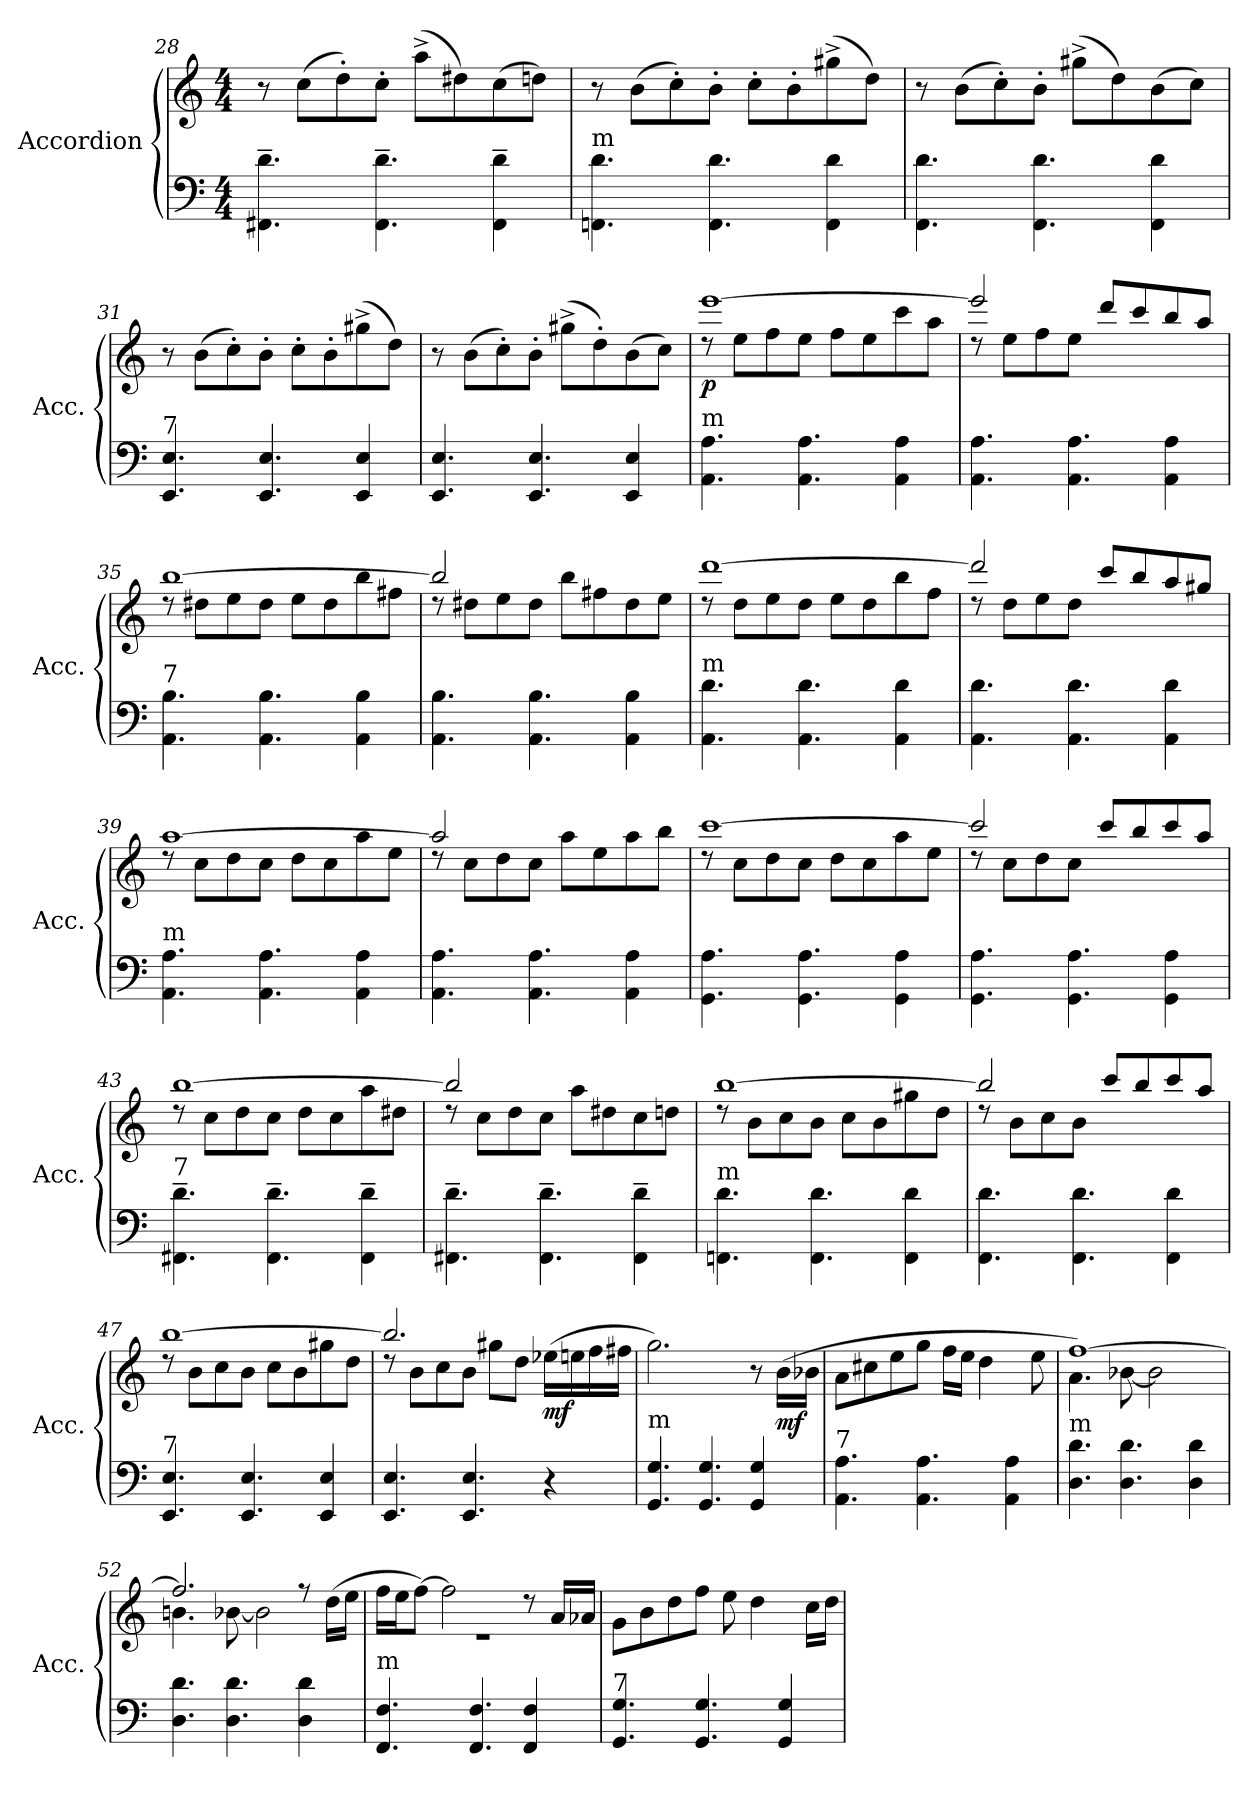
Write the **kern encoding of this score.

**kern	**kern	**dynam
*part1	*part1	*part1
*staff2	*staff1	*staff1/2
*I"Accordion	*	*
*I'Acc.	*	*
*clefF4	*clefG2	*
*k[]	*k[]	*
*M4/4	*M4/4	*
=28	=28	=28
4.FF#X\~ 4.d\~	8r	.
.	(>8cc\L	.
.	8dd'\)	.
4.FF#\~ 4.d\~	8cc'\J	.
.	(>8aa^\L	.
.	8dd#X\)	.
4FF#\~ 4d\~	(>8cc\	.
.	8ddn\J)	.
!!LO:PB:g=z
=29	=29	=29
!LO:TX:a:t=m	!	!
4.FFn\ 4.d\	8r	.
.	(>8b\L	.
.	8cc'\)	.
4.FF\ 4.d\	8b'\J	.
.	8cc'\L	.
.	8b'\	.
4FF\ 4d\	(>8gg#X^\	.
.	8dd\J)	.
=30	=30	=30
4.FF\ 4.d\	8r	.
.	(>8b\L	.
.	8cc'\)	.
4.FF\ 4.d\	8b'\J	.
.	(>8gg#X^\L	.
.	8dd\)	.
4FF\ 4d\	(>8b\	.
.	8cc\J)	.
=31	=31	=31
!LO:TX:a:t=7	!	!
4.EE/ 4.E/	8r	.
.	(>8b\L	.
.	8cc'\)	.
4.EE/ 4.E/	8b'\J	.
.	8cc'\L	.
.	8b'\	.
4EE/ 4E/	(>8gg#X^\	.
.	8dd\J)	.
=32	=32	=32
4.EE/ 4.E/	8r	.
.	(>8b\L	.
.	8cc'\)	.
4.EE/ 4.E/	8b'\J	.
.	(>8gg#X^\L	.
.	8dd'\)	.
4EE/ 4E/	(>8b\	.
.	8cc\J)	.
=33	=33	=33
*	*^	*
!LO:TX:a:t=m	!	!	!
!	!	!	!LO:DY:b
4.AA\ 4.A\	[1eee	8rdd	p
.	.	8ee\L	.
.	.	8ff\	.
4.AA\ 4.A\	.	8ee\J	.
.	.	8ff\L	.
.	.	8ee\	.
4AA\ 4A\	.	8ccc\	.
.	.	8aa\J	.
!!LO:LB:g=z	!!
=34	=34	=34	=34
4.AA\ 4.A\	2eee/]	8rdd	.
.	.	8ee\L	.
.	.	8ff\	.
4.AA\ 4.A\	.	8ee\J	.
.	8ddd/L	2ryy	.
.	8ccc/	.	.
4AA\ 4A\	8bb/	.	.
.	8aa/J	.	.
=35	=35	=35	=35
!LO:TX:a:t=7	!	!	!
4.AA\ 4.B\	[1bb	8rdd	.
.	.	8dd#X\L	.
.	.	8ee\	.
4.AA\ 4.B\	.	8dd#\J	.
.	.	8ee\L	.
.	.	8dd#\	.
4AA\ 4B\	.	8bb\	.
.	.	8ff#X\J	.
=36	=36	=36	=36
4.AA\ 4.B\	2bb/]	8rdd	.
.	.	8dd#X\L	.
.	.	8ee\	.
4.AA\ 4.B\	.	8dd#\J	.
.	2ryy	8bb\L	.
.	.	8ff#X\	.
4AA\ 4B\	.	8dd#\	.
.	.	8ee\J	.
=37	=37	=37	=37
!LO:TX:a:t=m	!	!	!
4.AA\ 4.d\	[1ddd	8rdd	.
.	.	8dd\L	.
.	.	8ee\	.
4.AA\ 4.d\	.	8dd\J	.
.	.	8ee\L	.
.	.	8dd\	.
4AA\ 4d\	.	8bb\	.
.	.	8ff\J	.
!!LO:LB:g=z	!!
=38	=38	=38	=38
4.AA\ 4.d\	2ddd/]	8rdd	.
.	.	8dd\L	.
.	.	8ee\	.
4.AA\ 4.d\	.	8dd\J	.
.	8ccc/L	2ryy	.
.	8bb/	.	.
4AA\ 4d\	8aa/	.	.
.	8gg#X/J	.	.
=39	=39	=39	=39
!LO:TX:a:t=m	!	!	!
4.AA\ 4.A\	[1aa	8rdd	.
.	.	8cc\L	.
.	.	8dd\	.
4.AA\ 4.A\	.	8cc\J	.
.	.	8dd\L	.
.	.	8cc\	.
4AA\ 4A\	.	8aa\	.
.	.	8ee\J	.
=40	=40	=40	=40
4.AA\ 4.A\	2aa/]	8rdd	.
.	.	8cc\L	.
.	.	8dd\	.
4.AA\ 4.A\	.	8cc\J	.
.	2ryy	8aa\L	.
.	.	8ee\	.
4AA\ 4A\	.	8aa\	.
.	.	8bb\J	.
=41	=41	=41	=41
4.GG\ 4.A\	[1ccc	8rdd	.
.	.	8cc\L	.
.	.	8dd\	.
4.GG\ 4.A\	.	8cc\J	.
.	.	8dd\L	.
.	.	8cc\	.
4GG\ 4A\	.	8aa\	.
.	.	8ee\J	.
=42	=42	=42	=42
4.GG\ 4.A\	2ccc/]	8rdd	.
.	.	8cc\L	.
.	.	8dd\	.
4.GG\ 4.A\	.	8cc\J	.
.	8ccc/L	2ryy	.
.	8bb/	.	.
4GG\ 4A\	8ccc/	.	.
.	8aa/J	.	.
!!LO:LB:g=z	!!
=43	=43	=43	=43
!LO:TX:a:t=7	!	!	!
4.FF#X\~ 4.d\~	[1bb	8rdd	.
.	.	8cc\L	.
.	.	8dd\	.
4.FF#\~ 4.d\~	.	8cc\J	.
.	.	8dd\L	.
.	.	8cc\	.
4FF#\~ 4d\~	.	8aa\	.
.	.	8dd#X\J	.
=44	=44	=44	=44
4.FF#X\~ 4.d\~	2bb/]	8rdd	.
.	.	8cc\L	.
.	.	8dd\	.
4.FF#\~ 4.d\~	.	8cc\J	.
.	2ryy	8aa\L	.
.	.	8dd#X\	.
4FF#\~ 4d\~	.	8cc\	.
.	.	8ddn\J	.
=45	=45	=45	=45
!LO:TX:a:t=m	!	!	!
4.FFn\ 4.d\	[1bb	8rdd	.
.	.	8b\L	.
.	.	8cc\	.
4.FF\ 4.d\	.	8b\J	.
.	.	8cc\L	.
.	.	8b\	.
4FF\ 4d\	.	8gg#X\	.
.	.	8dd\J	.
=46	=46	=46	=46
4.FF\ 4.d\	2bb/]	8rdd	.
.	.	8b\L	.
.	.	8cc\	.
4.FF\ 4.d\	.	8b\J	.
.	8ccc/L	2ryy	.
.	8bb/	.	.
4FF\ 4d\	8ccc/	.	.
.	8aa/J	.	.
=47	=47	=47	=47
!LO:TX:a:t=7	!	!	!
4.EE/ 4.E/	[1bb	8rdd	.
.	.	8b\L	.
.	.	8cc\	.
4.EE/ 4.E/	.	8b\J	.
.	.	8cc\L	.
.	.	8b\	.
4EE/ 4E/	.	8gg#X\	.
.	.	8dd\J	.
!!LO:LB:g=z	!!
=48	=48	=48	=48
4.EE/ 4.E/	2.bb/]	8rdd	.
.	.	8b\L	.
.	.	8cc\	.
4.EE/ 4.E/	.	8b\J	.
.	.	8gg#X\L	.
.	.	8dd\J	.
!	!	!	!LO:DY:b
4r	(>16ee-X\LL	8ryy	mf
.	16een\	.	.
.	16ff\	8ryy	.
.	16ff#X\JJ	.	.
*	*v	*v	*
=49	=49	=49
!LO:TX:a:t=m	!	!
4.GG/ 4.G/	2.gg\)	.
4.GG/ 4.G/	.	.
4GG/ 4G/	8r	.
!	!	!LO:DY:b
.	(>16b\LL	mf
.	16b-X\JJ	.
=50	=50	=50
!LO:TX:a:t=7	!	!
4.AA\ 4.A\	8a\L	.
.	8cc#X\	.
.	8ee\	.
4.AA\ 4.A\	8gg\J	.
.	16ff\LL	.
.	16ee\JJ	.
.	4dd\	.
4AA\ 4A\	.	.
.	8ee\	.
=51	=51	=51
*	*^	*
!LO:TX:a:t=m	!	!	!
4.D\ 4.d\	[1ff)	4.a\	.
4.D\ 4.d\	.	[8b-X\	.
.	.	2b-\]	.
4D\ 4d\	.	.	.
=52	=52	=52	=52
4.D\ 4.d\	2.ff/]	4.bn\	.
4.D\ 4.d\	.	[8b-X\	.
.	.	2b-\]	.
4D\ 4d\	8r	.	.
.	(>16dd\LL	.	.
.	16ee\JJ	.	.
!!LO:PB:g=z	!!
=53	=53	=53	=53
!LO:TX:a:t=m	!	!	!
4.FF/ 4.F/	16ff\LL	1r	.
.	16ee\J	.	.
.	[8ff\J)	.	.
.	2ff\]	.	.
4.FF/ 4.F/	.	.	.
4FF/ 4F/	8r	.	.
.	16a/LL	.	.
.	16a-X/JJ	.	.
*	*v	*v	*
=54	=54	=54
!LO:TX:a:t=7	!	!
4.GG/ 4.G/	8g\L	.
.	8b\	.
.	8dd\	.
4.GG/ 4.G/	8ff\J	.
.	8ee\	.
.	4dd\	.
4GG/ 4G/	.	.
.	16cc\LL	.
.	16dd\JJ	.
=	=	=
*-	*-	*-
